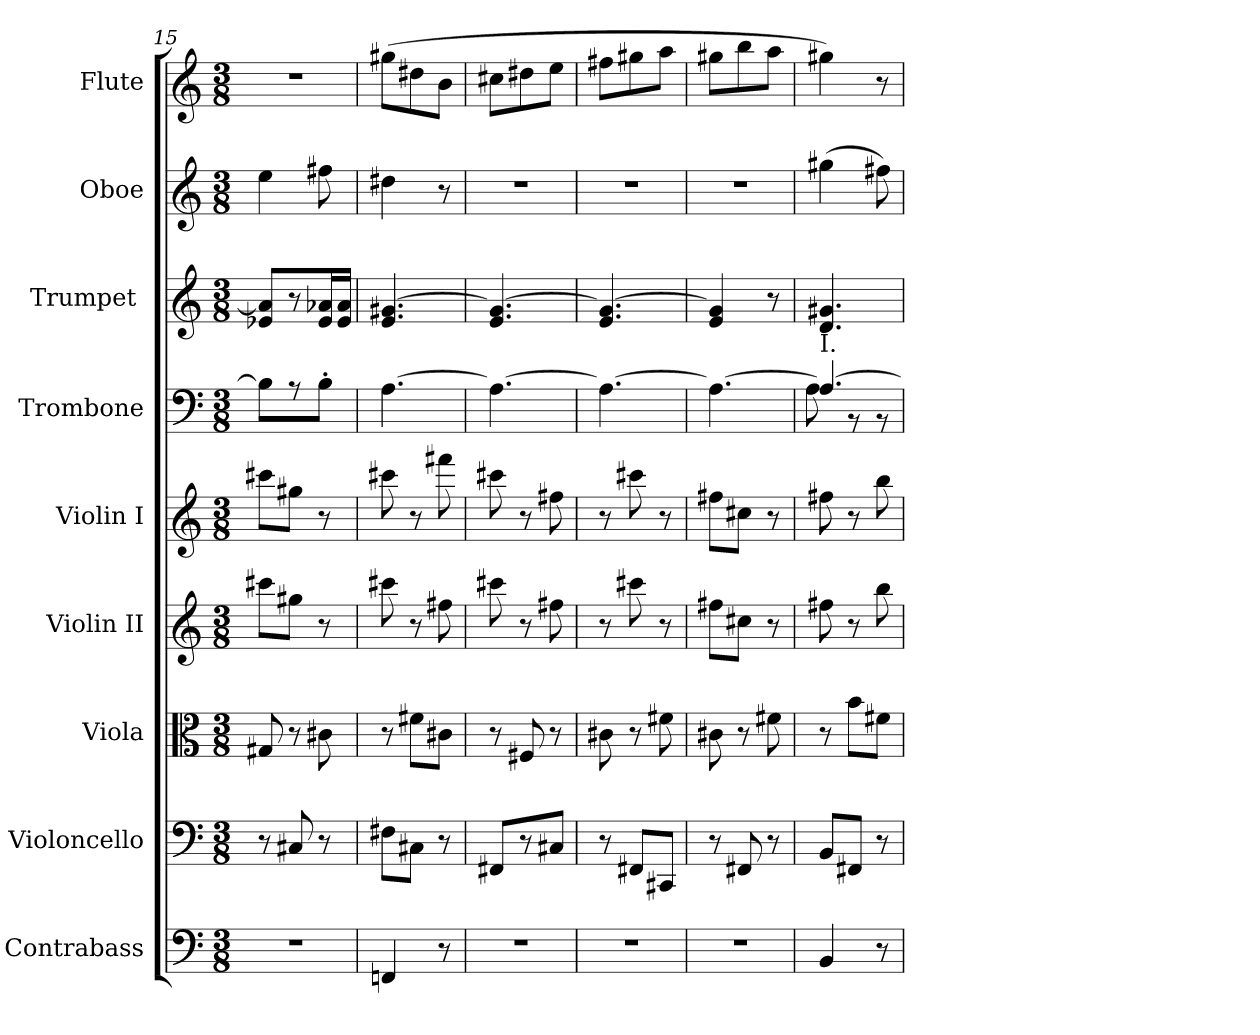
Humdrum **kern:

**kern	**kern	**kern	**kern	**kern	**kern	**kern	**kern	**kern
*part9	*part8	*part7	*part6	*part5	*part4	*part3	*part2	*part1
*staff9	*staff8	*staff7	*staff6	*staff5	*staff4	*staff3	*staff2	*staff1
*I"Contrabass	*I"Violoncello	*I"Viola	*I"Violin II	*I"Violin I	*I"Trombone	*I"Trumpet [C]	*I"Oboe	*I"Flute
*I'Cb.	*I'Vc.	*I'Vla.	*I'Vln. II	*I'Vln. I	*I'Tbn.	*I'Tpt.	*I'Ob.	*I'Fl.
*clefF4	*clefF4	*clefC3	*clefG2	*clefG2	*clefF4	*clefG2	*clefG2	*clefG2
*ITrd7c12	*	*	*	*	*	*	*	*
*k[]	*k[]	*k[]	*k[]	*k[]	*k[]	*	*k[]	*k[]
*M3/8	*M3/8	*M3/8	*M3/8	*M3/8	*M3/8	*M3/8	*M3/8	*M3/8
=15	=15	=15	=15	=15	=15	=15	=15	=15
8%3r	8r	8G#X	8ccc#XL	8ccc#XL	8BL]	8e-X 8a-]L	4ee	8%3r
.	8C#X	8r	8gg#XJ	8gg#XJ	8r	8r	.	.
.	8r	8c#X	8r	8r	8B'J	16e- 16a-XL	8ff#X	.
.	.	.	.	.	.	16e- 16a-JJ	.	.
=16	=16	=16	=16	=16	=16	=16	=16	=16
4FFFn	8F#XL	8r	8ccc#X	8ccc#X	[4.A	4.e [4.g#X	4dd#X	(8gg#XL
.	8C#XJ	8f#XL	8r	8r	.	.	.	8dd#X
8r	8r	8c#XJ	8ff#X	8fff#X	.	.	8r	8bJ
=17	=17	=17	=17	=17	=17	=17	=17	=17
8%3r	8FF#XL	8r	8ccc#X	8ccc#X	4.A_	4.e 4.g#_	8%3r	8cc#XL
.	8r	8F#X	8r	8r	.	.	.	8dd#X
.	8C#XJ	8r	8ff#X	8ff#X	.	.	.	8eeJ
=18	=18	=18	=18	=18	=18	=18	=18	=18
8%3r	8r	8c#X	8r	8r	4.A_	4.e 4.g#_	8%3r	8ff#XL
.	8FF#XL	8r	8ccc#X	8ccc#X	.	.	.	8gg#X
.	8CC#XJ	8f#X	8r	8r	.	.	.	8aaJ
=19	=19	=19	=19	=19	=19	=19	=19	=19
8%3r	8r	8c#X	8ff#XL	8ff#XL	4.A_	4e 4g#]	8%3r	8gg#XL
.	8FF#X	8r	8cc#XJ	8cc#XJ	.	.	.	8bb
.	8r	8f#X	8r	8r	.	8r	.	8aaJ
=20	=20	=20	=20	=20	=20	=20	=20	=20
*	*	*	*	*	*^	*	*	*
!	!	!	!	!	!LO:TX:a:t=I.	!	!	!	!
4BBB	8BBL	8r	8ff#X	8ff#X	4.A_	8A	4.d 4.g#X	(4gg#X	4gg#X)
.	8FF#XJ	8bL	8r	8r	.	8r	.	.	.
8r	8r	8f#XJ	8bb	8bb	.	8r	.	8ff#X)	8r
*	*	*	*	*	*v	*v	*	*	*
=	=	=	=	=	=	=	=	=
*-	*-	*-	*-	*-	*-	*-	*-	*-
